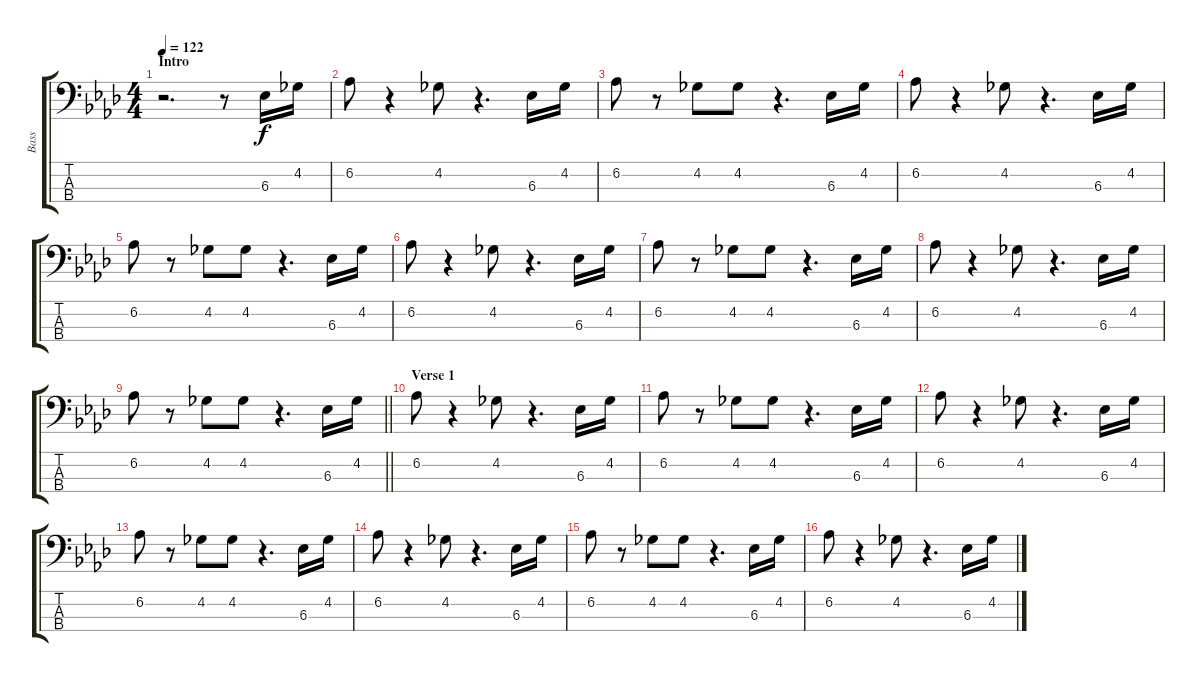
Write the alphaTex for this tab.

\track ("Bass" "Bass") {instrument electricbassfinger}
\staff {score tabs}
\tuning (G2 D2 A1 E1) {hide}
\ts (4 4)
\section ("" "Intro")
\tempo 122
\clef f4
\ks ab
r.2{d dy f instrument electricbassfinger} r.8 6.3.16 4.2.16 |
6.2.8 r.4 4.2.8 r.4{d} 6.3.16 4.2.16 |
6.2.8 r.8 4.2.8 4.2.8 r.4{d} 6.3.16 4.2.16 |
6.2.8 r.4 4.2.8 r.4{d} 6.3.16 4.2.16 |
6.2.8 r.8 4.2.8 4.2.8 r.4{d} 6.3.16 4.2.16 |
6.2.8 r.4 4.2.8 r.4{d} 6.3.16 4.2.16 |
6.2.8 r.8 4.2.8 4.2.8 r.4{d} 6.3.16 4.2.16 |
6.2.8 r.4 4.2.8 r.4{d} 6.3.16 4.2.16 |
\barLineRight lightlight
6.2.8 r.8 4.2.8 4.2.8 r.4{d} 6.3.16 4.2.16 |
\section ("" "Verse 1")
6.2.8 r.4 4.2.8 r.4{d} 6.3.16 4.2.16 |
6.2.8 r.8 4.2.8 4.2.8 r.4{d} 6.3.16 4.2.16 |
6.2.8 r.4 4.2.8 r.4{d} 6.3.16 4.2.16 |
6.2.8 r.8 4.2.8 4.2.8 r.4{d} 6.3.16 4.2.16 |
6.2.8 r.4 4.2.8 r.4{d} 6.3.16 4.2.16 |
6.2.8 r.8 4.2.8 4.2.8 r.4{d} 6.3.16 4.2.16 |
6.2.8 r.4 4.2.8 r.4{d} 6.3.16 4.2.16
